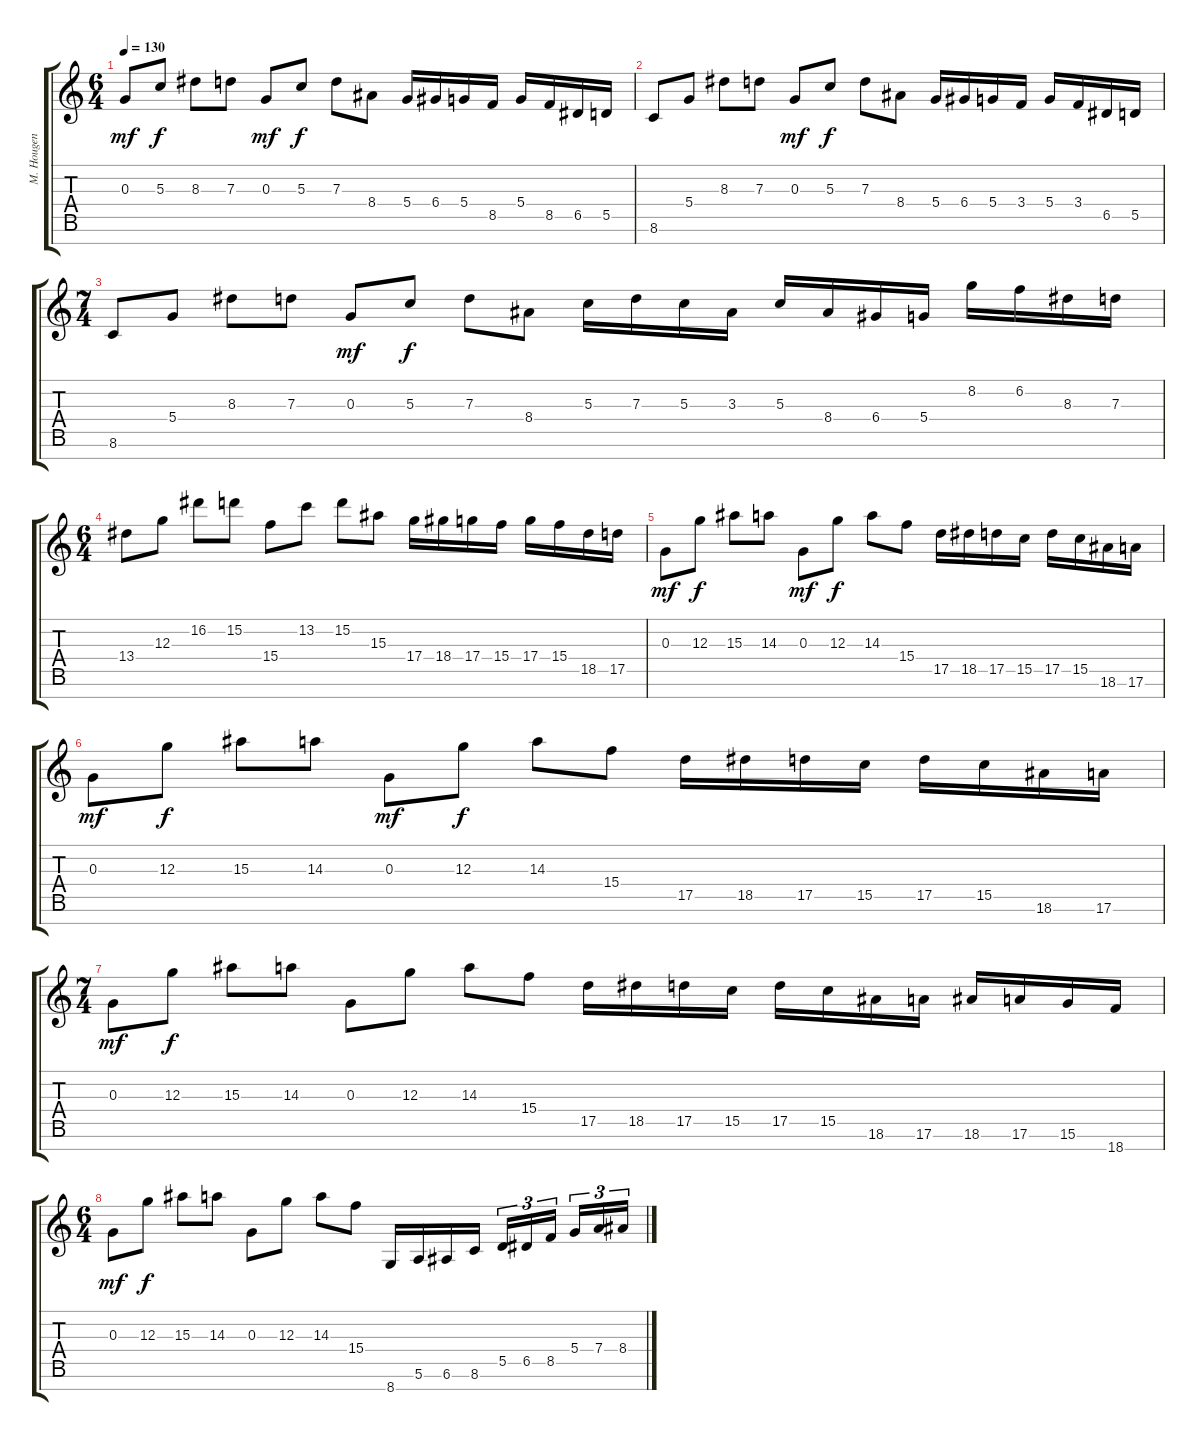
\track ("M. Hougen - Guitar" "M. Hougen ") {instrument distortionguitar}
\staff {score tabs}
\tuning (E4 B3 G3 D3 A2 E2 B1) {hide}
\ts (6 4)
\tempo 130
\clef g2
\ks c
0.3.8{dy mf volume 12} 5.3.8{dy f} 8.3.8 7.3.8 0.3.8{dy mf} 5.3.8{dy f} 7.3.8 8.4.8 5.4.16 6.4.16 5.4.16 8.5.16 5.4.16 8.5.16 6.5.16 5.5.16 |
8.6.8 5.4.8 8.3.8 7.3.8 0.3.8{dy mf} 5.3.8{dy f} 7.3.8 8.4.8 5.4.16 6.4.16 5.4.16 3.4.16 5.4.16 3.4.16 6.5.16 5.5.16 |
\ts (7 4)
8.6.8 5.4.8 8.3.8 7.3.8 0.3.8{dy mf} 5.3.8{dy f} 7.3.8 8.4.8 5.3.16 7.3.16 5.3.16 3.3.16 5.3.16 8.4.16 6.4.16 5.4.16 8.2.16 6.2.16 8.3.16 7.3.16 |
\ts (6 4)
13.4.8 12.3.8 16.2.8 15.2.8 15.4.8 13.2.8 15.2.8 15.3.8 17.4.16 18.4.16 17.4.16 15.4.16 17.4.16 15.4.16 18.5.16 17.5.16 |
0.3.8{dy mf} 12.3.8{dy f} 15.3.8 14.3.8 0.3.8{dy mf} 12.3.8{dy f} 14.3.8 15.4.8 17.5.16 18.5.16 17.5.16 15.5.16 17.5.16 15.5.16 18.6.16 17.6.16 |
0.3.8{dy mf} 12.3.8{dy f} 15.3.8 14.3.8 0.3.8{dy mf} 12.3.8{dy f} 14.3.8 15.4.8 17.5.16 18.5.16 17.5.16 15.5.16 17.5.16 15.5.16 18.6.16 17.6.16 |
\ts (7 4)
0.3.8{dy mf} 12.3.8{dy f} 15.3.8 14.3.8 0.3.8 12.3.8 14.3.8 15.4.8 17.5.16 18.5.16 17.5.16 15.5.16 17.5.16 15.5.16 18.6.16 17.6.16 18.6.16 17.6.16 15.6.16 18.7.16 |
\ts (6 4)
0.3.8{dy mf} 12.3.8{dy f} 15.3.8 14.3.8 0.3.8 12.3.8 14.3.8 15.4.8 8.7.16 5.6.16 6.6.16 8.6.16 5.5.16{tu (3 2)} 6.5.16{tu (3 2)} 8.5.16{tu (3 2)} 5.4.16{tu (3 2)} 7.4.16{tu (3 2)} 8.4.16{tu (3 2)}
